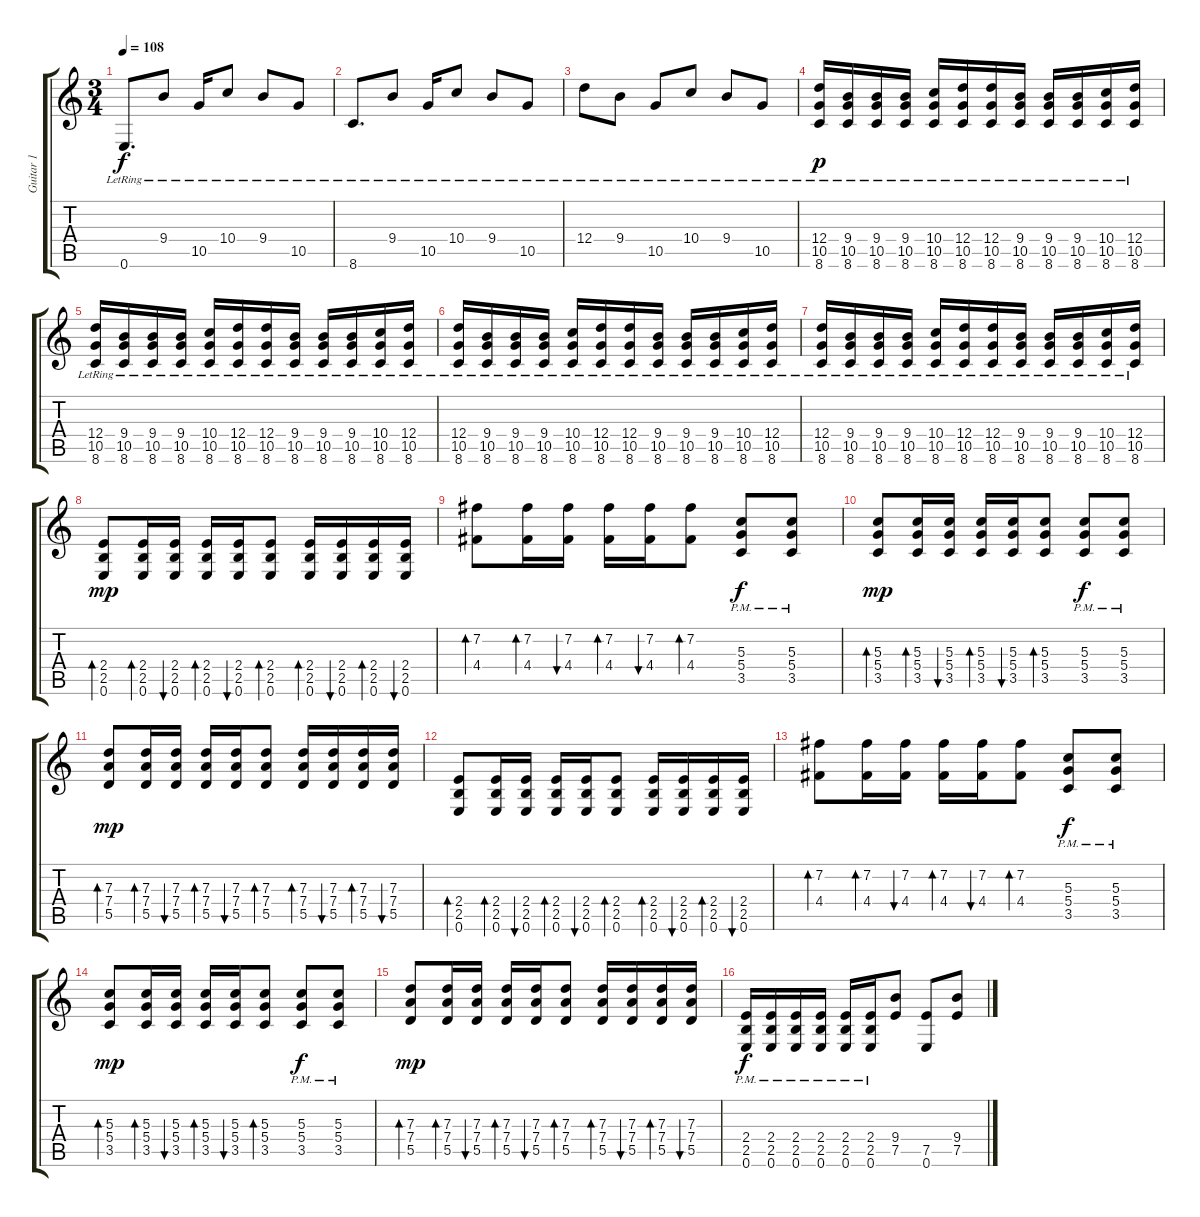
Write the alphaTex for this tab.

\track ("Guitar 1" "Guitar 1") {instrument acousticguitarsteel}
\staff {score tabs}
\tuning (E4 B3 G3 D3 A2 E2) {hide}
\ts (3 4)
\tempo 108
\clef g2
\ks c
0.6{lr}.8{d dy f} 9.4{lr}.8 10.5{lr}.16 10.4{lr}.8 9.4{lr}.8 10.5{lr}.8 |
8.6{lr}.8{d} 9.4{lr}.8 10.5{lr}.16 10.4{lr}.8 9.4{lr}.8 10.5{lr}.8 |
12.4{lr}.8 9.4{lr}.8 10.5{lr}.8 10.4{lr}.8 9.4{lr}.8 10.5{lr}.8 |
(12.4{lr} 10.5{lr} 8.6{lr}).16{dy p} (9.4{lr} 10.5{lr} 8.6{lr}).16 (9.4{lr} 10.5{lr} 8.6{lr}).16 (9.4{lr} 10.5{lr} 8.6{lr}).16 (10.4{lr} 10.5{lr} 8.6{lr}).16 (12.4{lr} 10.5{lr} 8.6{lr}).16 (12.4{lr} 10.5{lr} 8.6{lr}).16 (9.4{lr} 10.5{lr} 8.6{lr}).16 (9.4{lr} 10.5{lr} 8.6{lr}).16 (9.4{lr} 10.5{lr} 8.6{lr}).16 (10.4{lr} 10.5{lr} 8.6{lr}).16 (12.4{lr} 10.5{lr} 8.6{lr}).16 |
(12.4{lr} 10.5{lr} 8.6{lr}).16 (9.4{lr} 10.5{lr} 8.6{lr}).16 (9.4{lr} 10.5{lr} 8.6{lr}).16 (9.4{lr} 10.5{lr} 8.6{lr}).16 (10.4{lr} 10.5{lr} 8.6{lr}).16 (12.4{lr} 10.5{lr} 8.6{lr}).16 (12.4{lr} 10.5{lr} 8.6{lr}).16 (9.4{lr} 10.5{lr} 8.6{lr}).16 (9.4{lr} 10.5{lr} 8.6{lr}).16 (9.4{lr} 10.5{lr} 8.6{lr}).16 (10.4{lr} 10.5{lr} 8.6{lr}).16 (12.4{lr} 10.5{lr} 8.6{lr}).16 |
(12.4{lr} 10.5{lr} 8.6{lr}).16 (9.4{lr} 10.5{lr} 8.6{lr}).16 (9.4{lr} 10.5{lr} 8.6{lr}).16 (9.4{lr} 10.5{lr} 8.6{lr}).16 (10.4{lr} 10.5{lr} 8.6{lr}).16 (12.4{lr} 10.5{lr} 8.6{lr}).16 (12.4{lr} 10.5{lr} 8.6{lr}).16 (9.4{lr} 10.5{lr} 8.6{lr}).16 (9.4{lr} 10.5{lr} 8.6{lr}).16 (9.4{lr} 10.5{lr} 8.6{lr}).16 (10.4{lr} 10.5{lr} 8.6{lr}).16 (12.4{lr} 10.5{lr} 8.6{lr}).16 |
(12.4{lr} 10.5{lr} 8.6{lr}).16 (9.4{lr} 10.5{lr} 8.6{lr}).16 (9.4{lr} 10.5{lr} 8.6{lr}).16 (9.4{lr} 10.5{lr} 8.6{lr}).16 (10.4{lr} 10.5{lr} 8.6{lr}).16 (12.4{lr} 10.5{lr} 8.6{lr}).16 (12.4{lr} 10.5{lr} 8.6{lr}).16 (9.4{lr} 10.5{lr} 8.6{lr}).16 (9.4{lr} 10.5{lr} 8.6{lr}).16 (9.4{lr} 10.5{lr} 8.6{lr}).16 (10.4{lr} 10.5{lr} 8.6{lr}).16 (12.4{lr} 10.5{lr} 8.6{lr}).16 |
(2.4 2.5 0.6).8{bd 120 dy mp} (2.4 2.5 0.6).16{bd 120} (2.4 2.5 0.6).16{bu 120} (2.4 2.5 0.6).16{bd 120} (2.4 2.5 0.6).16{bu 120} (2.4 2.5 0.6).8{bd 120} (2.4 2.5 0.6).16{bd 120} (2.4 2.5 0.6).16{bu 120} (2.4 2.5 0.6).16{bd 120} (2.4 2.5 0.6).16{bu 120} |
(7.2 4.4).8{bd 120} (7.2 4.4).16{bd 120} (7.2 4.4).16{bu 120} (7.2 4.4).16{bd 120} (7.2 4.4).16{bu 120} (7.2 4.4).8{bd 120} (5.3{pm} 5.4{pm} 3.5{pm}).8{dy f} (5.3{pm} 5.4{pm} 3.5{pm}).8 |
(5.3 5.4 3.5).8{bd 120 dy mp} (5.3 5.4 3.5).16{bd 120} (5.3 5.4 3.5).16{bu 120} (5.3 5.4 3.5).16{bd 120} (5.3 5.4 3.5).16{bu 120} (5.3 5.4 3.5).8{bd 120} (5.3{pm} 5.4{pm} 3.5{pm}).8{dy f} (5.3{pm} 5.4{pm} 3.5{pm}).8 |
(7.3 7.4 5.5).8{bd 120 dy mp} (7.3 7.4 5.5).16{bd 120} (7.3 7.4 5.5).16{bu 120} (7.3 7.4 5.5).16{bd 120} (7.3 7.4 5.5).16{bu 120} (7.3 7.4 5.5).8{bd 120} (7.3 7.4 5.5).16{bd 120} (7.3 7.4 5.5).16{bu 120} (7.3 7.4 5.5).16{bd 120} (7.3 7.4 5.5).16{bu 120} |
(2.4 2.5 0.6).8{bd 120} (2.4 2.5 0.6).16{bd 120} (2.4 2.5 0.6).16{bu 120} (2.4 2.5 0.6).16{bd 120} (2.4 2.5 0.6).16{bu 120} (2.4 2.5 0.6).8{bd 120} (2.4 2.5 0.6).16{bd 120} (2.4 2.5 0.6).16{bu 120} (2.4 2.5 0.6).16{bd 120} (2.4 2.5 0.6).16{bu 120} |
(7.2 4.4).8{bd 120} (7.2 4.4).16{bd 120} (7.2 4.4).16{bu 120} (7.2 4.4).16{bd 120} (7.2 4.4).16{bu 120} (7.2 4.4).8{bd 120} (5.3{pm} 5.4{pm} 3.5{pm}).8{dy f} (5.3{pm} 5.4{pm} 3.5{pm}).8 |
(5.3 5.4 3.5).8{bd 120 dy mp} (5.3 5.4 3.5).16{bd 120} (5.3 5.4 3.5).16{bu 120} (5.3 5.4 3.5).16{bd 120} (5.3 5.4 3.5).16{bu 120} (5.3 5.4 3.5).8{bd 120} (5.3{pm} 5.4{pm} 3.5{pm}).8{dy f} (5.3{pm} 5.4{pm} 3.5{pm}).8 |
(7.3 7.4 5.5).8{bd 120 dy mp} (7.3 7.4 5.5).16{bd 120} (7.3 7.4 5.5).16{bu 120} (7.3 7.4 5.5).16{bd 120} (7.3 7.4 5.5).16{bu 120} (7.3 7.4 5.5).8{bd 120} (7.3 7.4 5.5).16{bd 120} (7.3 7.4 5.5).16{bu 120} (7.3 7.4 5.5).16{bd 120} (7.3 7.4 5.5).16{bu 120} |
(2.4{pm} 2.5{pm} 0.6{pm}).16{dy f} (2.4{pm} 2.5{pm} 0.6{pm}).16 (2.4{pm} 2.5{pm} 0.6{pm}).16 (2.4{pm} 2.5{pm} 0.6{pm}).16 (2.4{pm} 2.5{pm} 0.6{pm}).16 (2.4{pm} 2.5{pm} 0.6{pm}).16 (9.4 7.5).8 (7.5 0.6).8 (9.4 7.5).8
